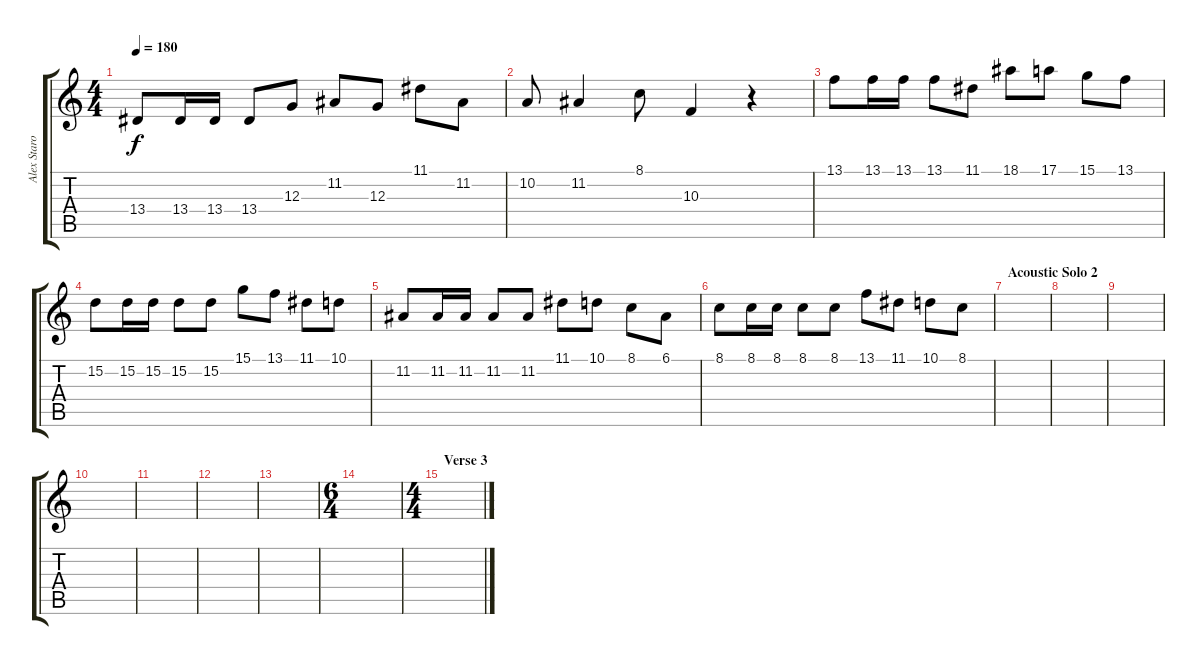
\track ("Alex Staropoli" "Alex Staro") {instrument pad4choir}
\staff {score tabs}
\tuning (E4 B3 G3 D3 A2 E2) {hide}
\ts (4 4)
\tempo 180
\clef g2
\ks c
13.4.8{dy f} 13.4.16 13.4.16 13.4.8 12.3.8 11.2.8 12.3.8 11.1.8 11.2.8 |
10.2.8 11.2.4 8.1.8 10.3.4 r.4 |
13.1.8 13.1.16 13.1.16 13.1.8 11.1.8 18.1.8 17.1.8 15.1.8 13.1.8 |
15.2.8 15.2.16 15.2.16 15.2.8 15.2.8 15.1.8 13.1.8 11.1.8 10.1.8 |
11.2.8 11.2.16 11.2.16 11.2.8 11.2.8 11.1.8 10.1.8 8.1.8 6.1.8 |
8.1.8 8.1.16 8.1.16 8.1.8 8.1.8 13.1.8 11.1.8 10.1.8 8.1.8 |
\section ("" "Acoustic Solo 2")
|
|
|
|
|
|
|
\ts (6 4)
|
\ts (4 4)
\section ("" "Verse 3")
